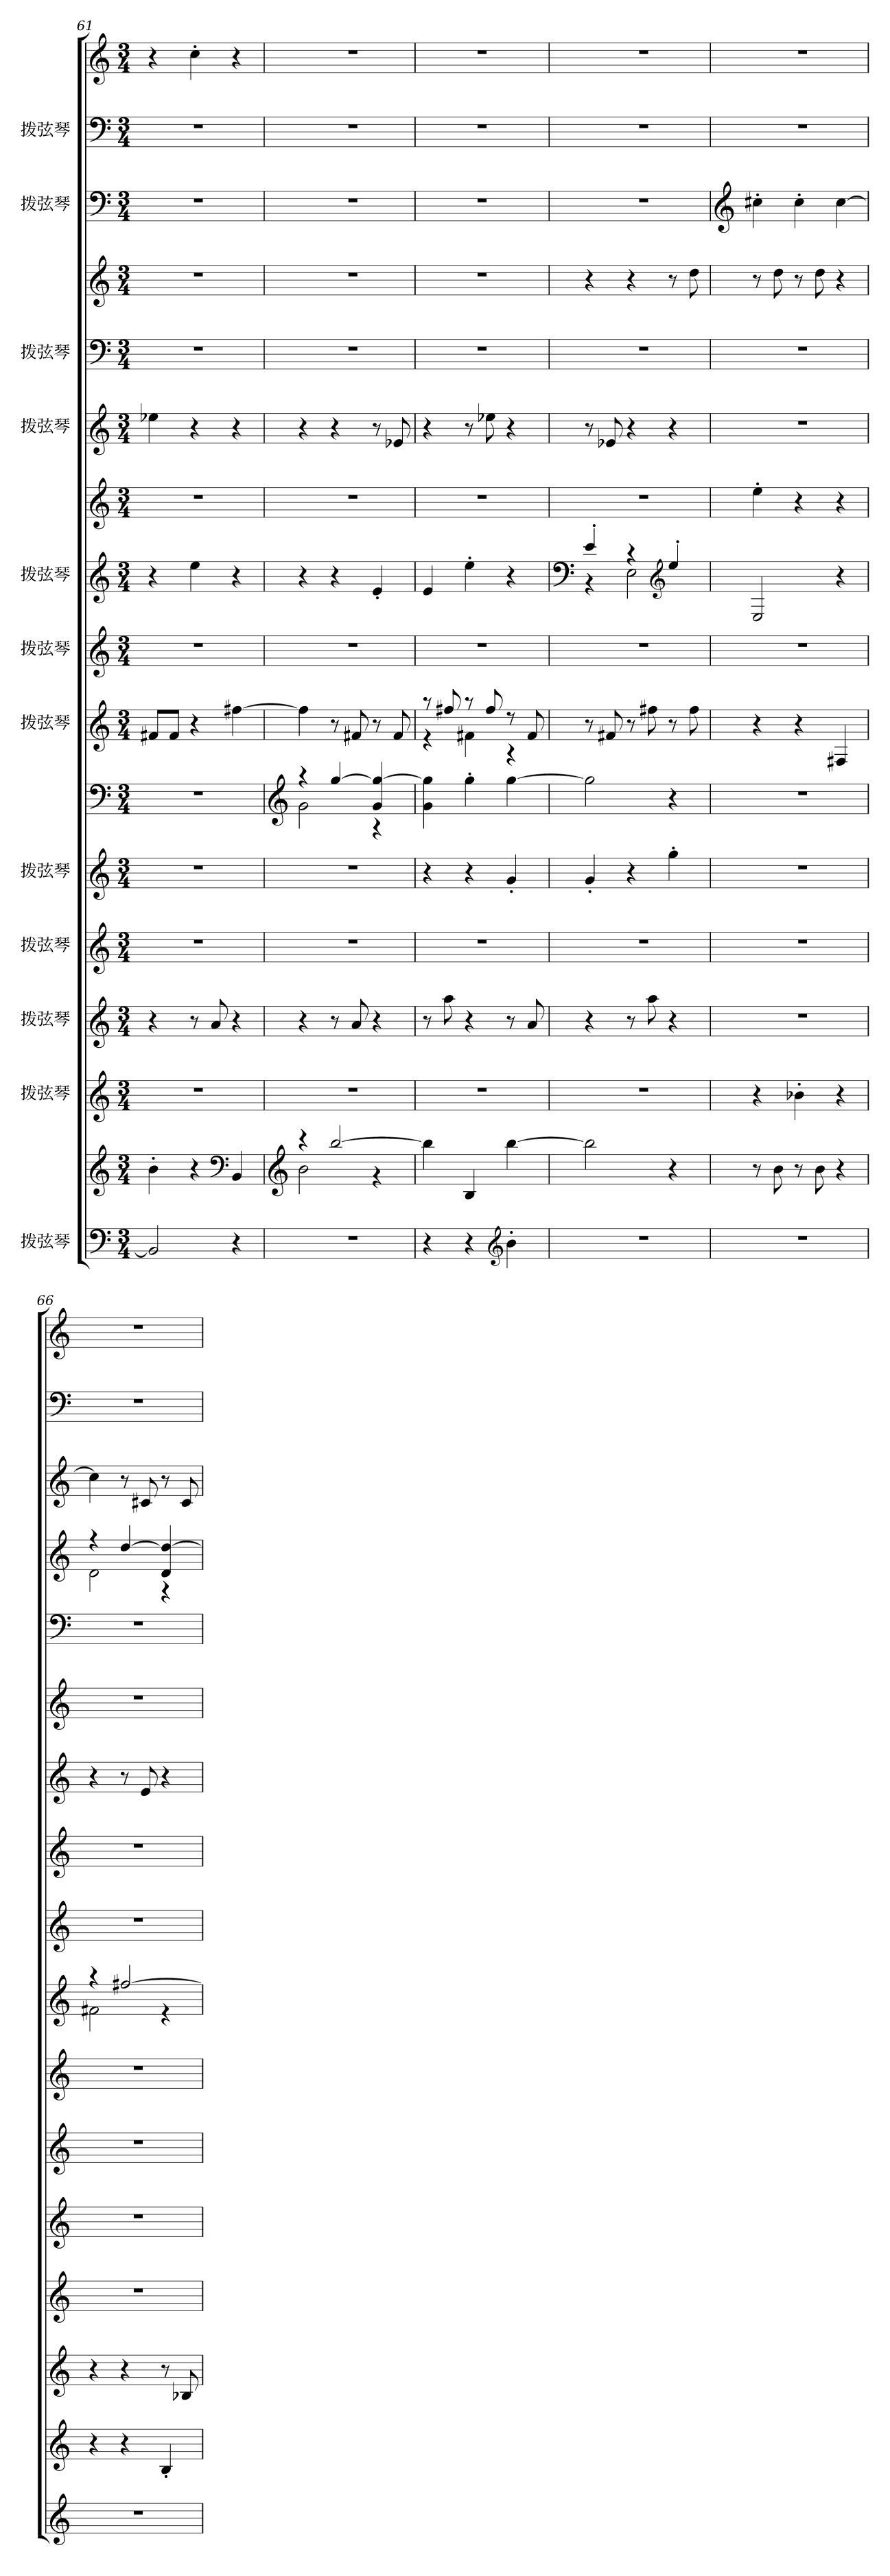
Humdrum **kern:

**kern	**kern	**kern	**kern	**kern	**kern	**kern	**kern	**kern	**kern	**kern	**kern	**kern	**kern	**kern	**kern	**kern
*part12	*part12	*part11	*part10	*part9	*part8	*part8	*part7	*part6	*part5	*part5	*part4	*part3	*part3	*part2	*part1	*part1
*staff17	*staff16	*staff15	*staff14	*staff13	*staff12	*staff11	*staff10	*staff9	*staff8	*staff7	*staff6	*staff5	*staff4	*staff3	*staff2	*staff1
*I"拨弦琴	*	*I"拨弦琴	*I"拨弦琴	*I"拨弦琴	*I"拨弦琴	*	*I"拨弦琴	*I"拨弦琴	*I"拨弦琴	*	*I"拨弦琴	*I"拨弦琴	*	*I"拨弦琴	*I"拨弦琴	*
*clefF4	*clefG2	*clefG2	*clefG2	*clefG2	*clefG2	*clefF4	*clefG2	*clefG2	*clefG2	*clefG2	*clefG2	*clefF4	*clefG2	*clefF4	*clefF4	*clefG2
*k[]	*k[]	*k[]	*k[]	*k[]	*k[]	*k[]	*k[]	*k[]	*k[]	*k[]	*k[]	*k[]	*k[]	*k[]	*k[]	*k[]
*M3/4	*M3/4	*M3/4	*M3/4	*M3/4	*M3/4	*M3/4	*M3/4	*M3/4	*M3/4	*M3/4	*M3/4	*M3/4	*M3/4	*M3/4	*M3/4	*M3/4
=61	=61	=61	=61	=61	=61	=61	=61	=61	=61	=61	=61	=61	=61	=61	=61	=61
2BB/]	4b'\	2.r	4r	2.r	2.r	2.r	8f#X/L	2.r	4r	2.r	4ee-X\	2.r	2.r	2.r	2.r	4r
.	.	.	.	.	.	.	8f#/J	.	.	.	.	.	.	.	.	.
.	4r	.	8r	.	.	.	4r	.	4ee\	.	4r	.	.	.	.	4cc'\
.	.	.	8a/	.	.	.	.	.	.	.	.	.	.	.	.	.
*	*clefF4	*	*	*	*	*	*	*	*	*	*	*	*	*	*	*
4r	4BB/	.	4r	.	.	.	[4ff#X\	.	4r	.	4r	.	.	.	.	4r
=62	=62	=62	=62	=62	=62	=62	=62	=62	=62	=62	=62	=62	=62	=62	=62	=62
*	*clefG2	*	*	*	*	*clefG2	*	*	*	*	*	*	*	*	*	*
*	*^	*	*	*	*	*^	*	*	*	*	*	*	*	*	*	*
2.r	4r	2b\	2.r	4r	2.r	2.r	4r	2g\	4ff#\]	2.r	4r	2.r	4r	2.r	2.r	2.r	2.r	2.r
.	[2bb/	.	.	8r	.	.	[4gg/	.	8r	.	4r	.	4r	.	.	.	.	.
.	.	.	.	8a/	.	.	.	.	8f#X/	.	.	.	.	.	.	.	.	.
.	.	4r	.	4r	.	.	4g/ 4gg/_	4r	8r	.	4e'/	.	8r	.	.	.	.	.
.	.	.	.	.	.	.	.	.	8f#/	.	.	.	8e-X/	.	.	.	.	.
*	*v	*v	*	*	*	*	*v	*v	*	*	*	*	*	*	*	*	*	*
=63	=63	=63	=63	=63	=63	=63	=63	=63	=63	=63	=63	=63	=63	=63	=63	=63
*	*	*	*	*	*	*	*^	*	*	*	*	*	*	*	*	*
4r	4bb\]	2.r	8r	2.r	4r	4g\ 4gg\]	8r	4r	2.r	4e/	2.r	4r	2.r	2.r	2.r	2.r	2.r
.	.	.	8aa\	.	.	.	8ff#X/	.	.	.	.	.	.	.	.	.	.
4r	4B/	.	4r	.	4r	4gg'\	8r	4f#X\	.	4ee'\	.	8r	.	.	.	.	.
.	.	.	.	.	.	.	8ff#/	.	.	.	.	8ee-X\	.	.	.	.	.
*clefG2	*	*	*	*	*	*	*	*	*	*	*	*	*	*	*	*	*
4b'\	[4bb\	.	8r	.	4g'/	[4gg\	8r	4r	.	4r	.	4r	.	.	.	.	.
.	.	.	8a/	.	.	.	8f#/	.	.	.	.	.	.	.	.	.	.
*	*	*	*	*	*	*	*v	*v	*	*	*	*	*	*	*	*	*
!!LO:PB:g=z
=64	=64	=64	=64	=64	=64	=64	=64	=64	=64	=64	=64	=64	=64	=64	=64	=64
*	*	*	*	*	*	*	*	*	*clefF4	*	*	*	*	*	*	*
*	*	*	*	*	*	*	*	*	*^	*	*	*	*	*	*	*
2.r	2bb\]	2.r	4r	2.r	4g'/	2gg\]	8r	2.r	4e'/	4r	2.r	8r	2.r	4r	2.r	2.r	2.r
.	.	.	.	.	.	.	8f#X/	.	.	.	.	8e-X/	.	.	.	.	.
.	.	.	8r	.	4r	.	8r	.	4r	2E\	.	4r	.	4r	.	.	.
.	.	.	8aa\	.	.	.	8ff#X\	.	.	.	.	.	.	.	.	.	.
*	*	*	*	*	*	*	*	*	*clefG2	*	*	*	*	*	*	*	*
.	4r	.	4r	.	4gg'\	4r	8r	.	4ee'/	.	.	4r	.	8r	.	.	.
.	.	.	.	.	.	.	8ff#\	.	.	.	.	.	.	8dd\	.	.	.
*	*	*	*	*	*	*	*	*	*v	*v	*	*	*	*	*	*	*
=65	=65	=65	=65	=65	=65	=65	=65	=65	=65	=65	=65	=65	=65	=65	=65	=65
*	*	*	*	*	*	*	*	*	*	*	*	*	*	*clefG2	*	*
2.r	8r	4r	2.r	2.r	2.r	2.r	4r	2.r	2E/	4ee'\	2.r	2.r	8r	4cc#X'\	2.r	2.r
.	8b\	.	.	.	.	.	.	.	.	.	.	.	8dd\	.	.	.
.	8r	4b-X'\	.	.	.	.	4r	.	.	4r	.	.	8r	4cc#'\	.	.
.	8b\	.	.	.	.	.	.	.	.	.	.	.	8dd\	.	.	.
.	4r	4r	.	.	.	.	4F#X/	.	4r	4r	.	.	4r	[4cc#\	.	.
=66	=66	=66	=66	=66	=66	=66	=66	=66	=66	=66	=66	=66	=66	=66	=66	=66
*	*	*	*	*	*	*	*^	*	*	*	*	*	*^	*	*	*
2.r	4r	4r	2.r	2.r	2.r	2.r	4r	2f#X\	2.r	2.r	4r	2.r	2.r	4r	2d\	4cc#\]	2.r	2.r
.	4r	4r	.	.	.	.	[2ff#X/	.	.	.	8r	.	.	[4dd/	.	8r	.	.
.	.	.	.	.	.	.	.	.	.	.	8e/	.	.	.	.	8c#X/	.	.
.	4B'/	8r	.	.	.	.	.	4r	.	.	4r	.	.	4d/ 4dd/_	4r	8r	.	.
.	.	8B-X/	.	.	.	.	.	.	.	.	.	.	.	.	.	8c#/	.	.
*	*	*	*	*	*	*	*v	*v	*	*	*	*	*	*v	*v	*	*	*
=	=	=	=	=	=	=	=	=	=	=	=	=	=	=	=	=
*-	*-	*-	*-	*-	*-	*-	*-	*-	*-	*-	*-	*-	*-	*-	*-	*-
